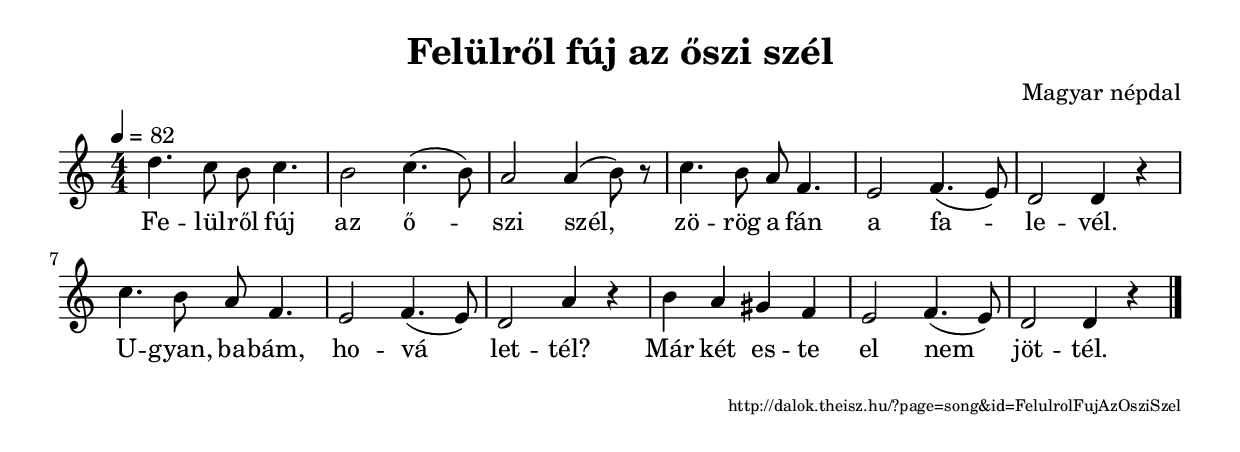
\version "2.10.33"


\header {
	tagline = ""	title = "Felülről fúj az őszi szél"
	composer = "Magyar népdal"
}

VoiceA = { \key c \major \override Staff.TimeSignature #'style = #'()  \time 4/4 \tempo 4=82
	\relative f' { d'4. c8 b c4. b2 c4.( b8) a2 a4( b8) r
c4. b8 a f4. e2  f4.( e8) d2 d4 r
c'4. b8 a f4. e2  f4.( e8) d2 a'4 r
b a gis f e2 f4.( e8) d2 d4 r \bar "|."
	}
}
SplitLyricsA = \lyricmode { 
Fe -- lül -- ről fúj az ő -- szi szél,
zö -- rög a fán a fa -- le -- vél.
U -- gyan, ba -- bám, ho -- vá let -- tél?
Már két es -- te el nem jöt -- tél.
}
\score {
	<<
		\context Voice = songStaff { \VoiceA }
		\lyricsto "songStaff" \new Lyrics \SplitLyricsA
	>>
	\layout {
		indent = #0
	}
}

\score {
	<<
		\context Voice = songStaff { \VoiceA }
	>>
	\midi {
	}
}

\markup { \fill-line { \hspace #1 \super http://dalok.theisz.hu/?page=song&id=FelulrolFujAzOsziSzel } }

\paper {
}
